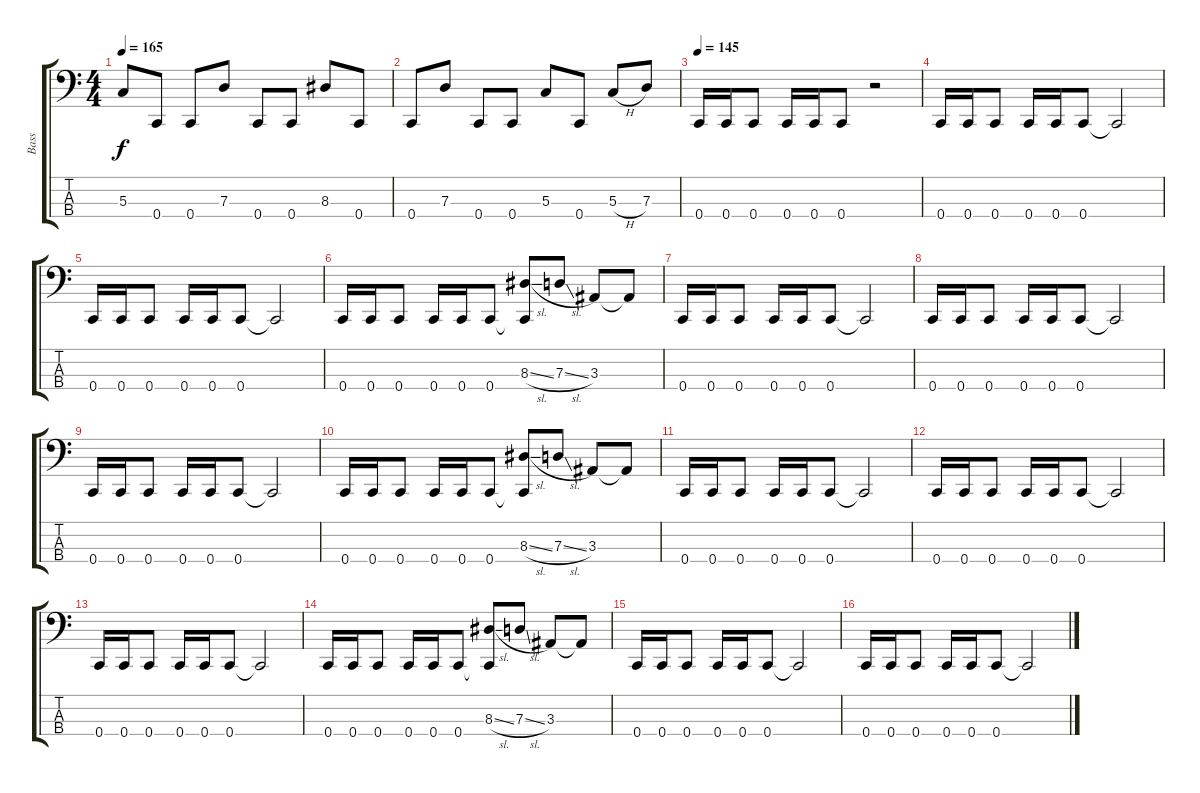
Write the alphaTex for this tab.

\track ("Bass" "Bass") {instrument electricbasspick}
\staff {score tabs}
\tuning (F2 C2 G1 C1) {hide}
\ts (4 4)
\tempo 165
\clef f4
\ks c
5.3.8{dy f} 0.4.8 0.4.8 7.3.8 0.4.8 0.4.8 8.3.8 0.4.8 |
0.4.8 7.3.8 0.4.8 0.4.8 5.3.8 0.4.8 5.3{h}.8 7.3.8 |
\tempo 145
0.4.16 0.4.16 0.4.8 0.4.16 0.4.16 0.4.8 r.2 |
0.4.16 0.4.16 0.4.8 0.4.16 0.4.16 0.4.8 0.4{t}.2 |
0.4.16 0.4.16 0.4.8 0.4.16 0.4.16 0.4.8 0.4{t}.2 |
0.4.16 0.4.16 0.4.8 0.4.16 0.4.16 0.4.8 (8.3{sl} 0.4{t}).8 7.3{sl}.8 3.3.8 3.3{t}.8 |
0.4.16 0.4.16 0.4.8 0.4.16 0.4.16 0.4.8 0.4{t}.2 |
0.4.16 0.4.16 0.4.8 0.4.16 0.4.16 0.4.8 0.4{t}.2 |
0.4.16 0.4.16 0.4.8 0.4.16 0.4.16 0.4.8 0.4{t}.2 |
0.4.16 0.4.16 0.4.8 0.4.16 0.4.16 0.4.8 (8.3{sl} 0.4{t}).8 7.3{sl}.8 3.3.8 3.3{t}.8 |
0.4.16 0.4.16 0.4.8 0.4.16 0.4.16 0.4.8 0.4{t}.2 |
0.4.16 0.4.16 0.4.8 0.4.16 0.4.16 0.4.8 0.4{t}.2 |
0.4.16 0.4.16 0.4.8 0.4.16 0.4.16 0.4.8 0.4{t}.2 |
0.4.16 0.4.16 0.4.8 0.4.16 0.4.16 0.4.8 (8.3{sl} 0.4{t}).8 7.3{sl}.8 3.3.8 3.3{t}.8 |
0.4.16 0.4.16 0.4.8 0.4.16 0.4.16 0.4.8 0.4{t}.2 |
0.4.16 0.4.16 0.4.8 0.4.16 0.4.16 0.4.8 0.4{t}.2
